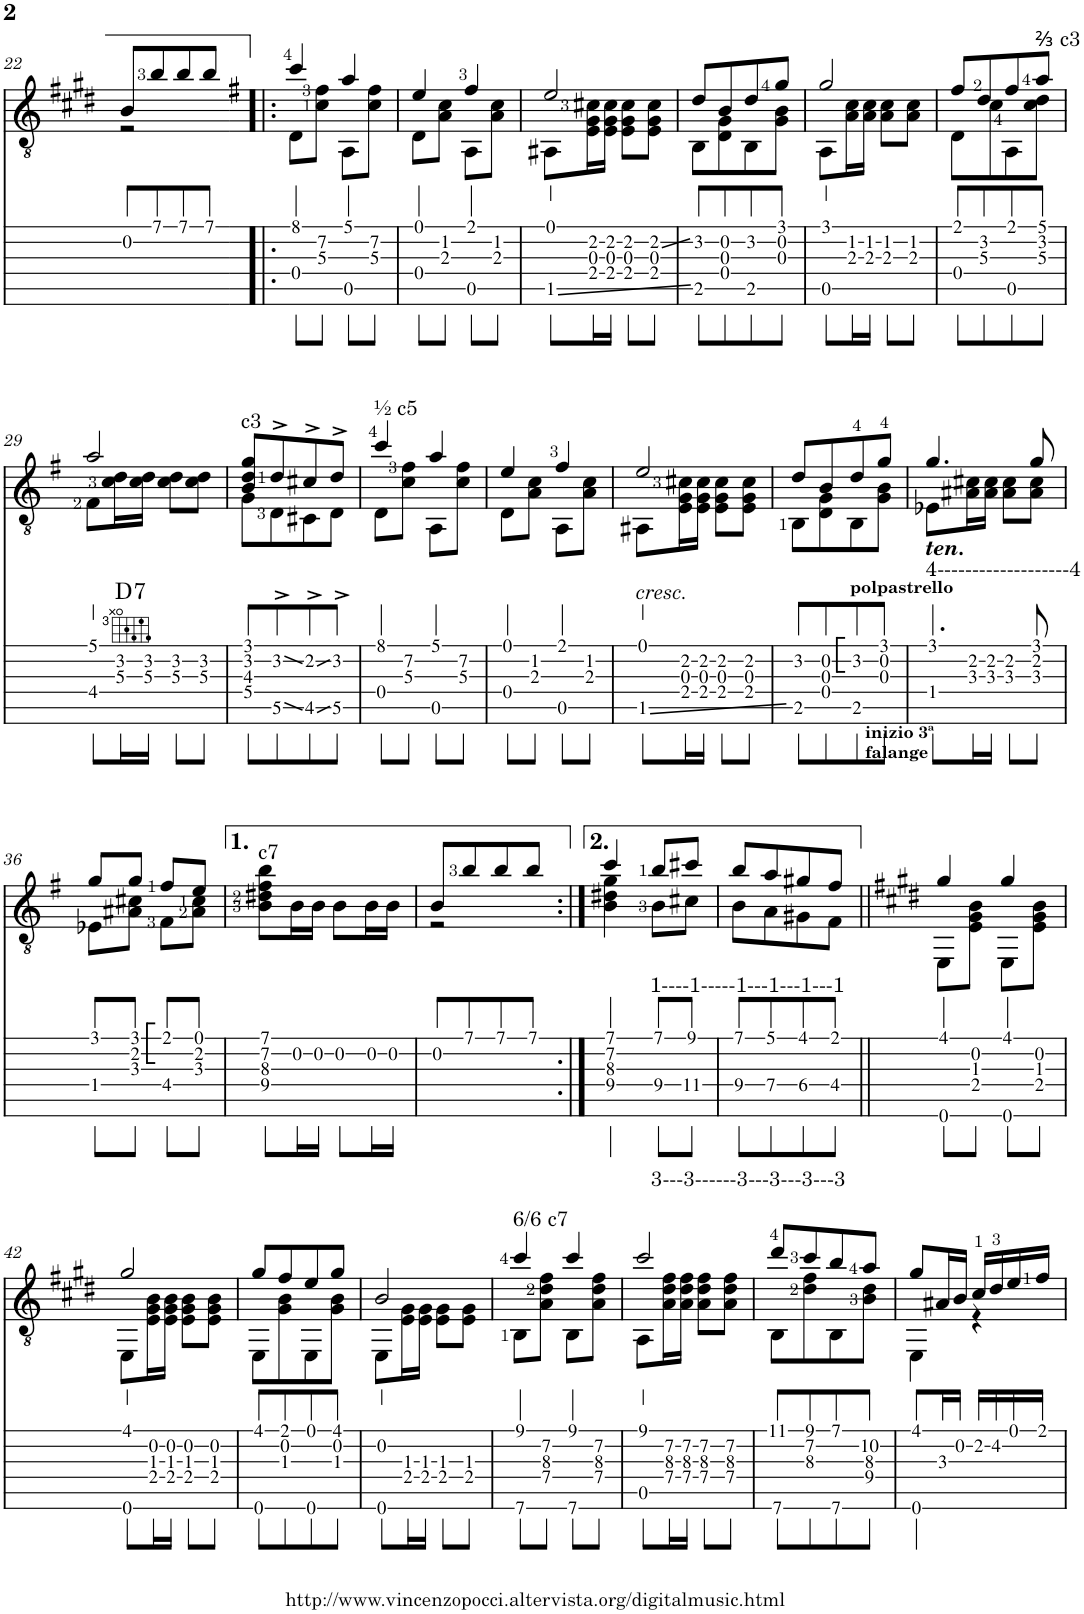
**kern	**harte	**kern
*part2	*part2	*part1
*staff2	*	*staff1
*I"Chitarra classica (Intavolatura)	*	*I"Classical Guitar
!!LO:PB:g=z
*	*	*clefGv2
*k[f#c#g#d#]	*	*k[f#c#g#d#]
*M2/4	*	*M2/4
=22	=22	=22
*^	*	*^
8B/L	2r	.	8B/L	2r
8b/	.	.	8b/	.
8b/	.	.	8b/	.
8b/J	.	.	8b/J	.
=23!|:	=23!|:	=23!|:	=23!|:	=23!|:
*k[f#]	*	*	*k[f#]	*
4cc/	8D\L	.	4cc/	8D\L
.	8c\ 8f#\J	.	.	8c\ 8f#\J
4a/	8AA\L	.	4a/	8AA\L
.	8c\ 8f#\J	.	.	8c\ 8f#\J
=24	=24	=24	=24	=24
4e/	8D\L	.	4e/	8D\L
.	8A\ 8c\J	.	.	8A\ 8c\J
4f#/	8AA\L	.	4f#/	8AA\L
.	8A\ 8c\J	.	.	8A\ 8c\J
=25	=25	=25	=25	=25
2e/	8AA#X\L	.	2e/	8AA#X\L
.	16E\ 16G\ 16c#X\L	.	.	16E\ 16G\ 16c#X\L
.	16E\ 16G\ 16c#\JJ	.	.	16E\ 16G\ 16c#\JJ
.	8E\ 8G\ 8c#\L	.	.	8E\ 8G\ 8c#\L
.	8E\ 8G\ 8c#\J	.	.	8E\ 8G\ 8c#\J
=26	=26	=26	=26	=26
8d/L	8BB\L	.	8d/L	8BB\L
8B/	8D\ 8G\	.	8B/	8D\ 8G\
8d/	8BB\	.	8d/	8BB\
8g/J	8G\ 8B\J	.	8g/J	8G\ 8B\J
=27	=27	=27	=27	=27
2g/	8AA\L	.	2g/	8AA\L
.	16A\ 16c\L	.	.	16A\ 16c\L
.	16A\ 16c\JJ	.	.	16A\ 16c\JJ
.	8A\ 8c\L	.	.	8A\ 8c\L
.	8A\ 8c\J	.	.	8A\ 8c\J
=28	=28	=28	=28	=28
8f#/L	8D\L	.	8f#/L	8D\L
8d/	8c\	.	8d/	8c\
8f#/	8AA\	.	8f#/	8AA\
!	!	!	!LO:TX:a:t=⅔ c3	!
8a/J	8c\ 8d\J	.	8a/J	8c\ 8d\J
!!LO:LB:g=z	!!
=29	=29	=29	=29	=29
!	!	!LO:H:kt=7	!	!
2a/	8F#\L	D:7	2a/	8F#\L
.	16c\ 16d\L	.	.	16c\ 16d\L
.	16c\ 16d\JJ	.	.	16c\ 16d\JJ
.	8c\ 8d\L	.	.	8c\ 8d\L
.	8c\ 8d\J	.	.	8c\ 8d\J
=30	=30	=30	=30	=30
!	!	!	!LO:TX:a:t=c3	!
8B/ 8d/ 8g/L	8G\L	.	8B/ 8d/ 8g/L	8G\L
8d^/	8D\	.	8d^/	8D\
8c#X^/	8C#X\	.	8c#X^/	8C#X\
8d^/J	8D\J	.	8d^/J	8D\J
=31	=31	=31	=31	=31
!	!	!	!LO:TX:a:t=½ c5	!
4cc/	8D\L	.	4cc/	8D\L
.	8c\ 8f#\J	.	.	8c\ 8f#\J
4a/	8AA\L	.	4a/	8AA\L
.	8c\ 8f#\J	.	.	8c\ 8f#\J
=32	=32	=32	=32	=32
4e/	8D\L	.	4e/	8D\L
.	8A\ 8c\J	.	.	8A\ 8c\J
4f#/	8AA\L	.	4f#/	8AA\L
.	8A\ 8c\J	.	.	8A\ 8c\J
=33	=33	=33	=33	=33
!LO:TX:a:i:t=cresc.	!	!	!	!
2e/	8AA#X\L	.	2e/	8AA#X\L
.	16E\ 16G\ 16c#X\L	.	.	16E\ 16G\ 16c#X\L
.	16E\ 16G\ 16c#\JJ	.	.	16E\ 16G\ 16c#\JJ
.	8E\ 8G\ 8c#\L	.	.	8E\ 8G\ 8c#\L
.	8E\ 8G\ 8c#\J	.	.	8E\ 8G\ 8c#\J
=34	=34	=34	=34	=34
8d/L	8BB\L	.	8d/L	8BB\L
8B/	8D\ 8G\	.	8B/	8D\ 8G\
!LO:TX:a:B:t=polpastrello	!	!	!	!
8d/	8BB\	.	8d/	8BB\
8g/J	8G\ 8B\J	.	8g/J	8G\ 8B\J
=35	=35	=35	=35	=35
!LO:TX:a:t=4-------------------4	!	!	!	!
!LO:TX:a:Bi:t=ten.	!	!	!	!
!LO:TX:b:B:t=inizio 3ª	!	!	!	!
!LO:TX:b:t=falange	!	!	!	!
4.g/	8E-X\L	.	4.g/	8E-X\L
.	16A#X\ 16c#X\L	.	.	16A#X\ 16c#X\L
.	16A#\ 16c#\JJ	.	.	16A#\ 16c#\JJ
.	8A#\ 8c#\L	.	.	8A#\ 8c#\L
8g/	8A#\ 8c#\J	.	8g/	8A#\ 8c#\J
!!LO:LB:g=z	!!
=36	=36	=36	=36	=36
*k[f#]	*	*	*k[f#]	*
8g/L	8E-X\L	.	8g/L	8E-X\L
8g/J	8A#X\ 8c#X\J	.	8g/J	8A#X\ 8c#X\J
8f#/L	8F#\L	.	8f#/L	8F#\L
8e/J	8A#\ 8c#\J	.	8e/J	8A#\ 8c#\J
=37	=37	=37	=37	=37
!	!	!	!LO:TX:a:t=c7	!
*v	*v	*	*	*
*	*	*v	*v
8B\ 8d#X\ 8f#\ 8b\L	.	8B\ 8d#X\ 8f#\ 8b\L
16B\L	.	16B\L
16B\JJ	.	16B\JJ
8B\L	.	8B\L
16B\L	.	16B\L
16B\JJ	.	16B\JJ
=38	=38	=38
*^	*	*^
8B/L	2r	.	8B/L	2r
8b/	.	.	8b/	.
8b/	.	.	8b/	.
8b/J	.	.	8b/J	.
=39:|!	=39:|!	=39:|!	=39:|!	=39:|!
4b/	4B\ 4d#X\ 4f#\	.	4cc/	4B\ 4d#X\ 4g\
!LO:TX:a:t=1----1-----1---1---1---1	!	!	!	!
!LO:TX:b:t=3---3------3---3---3---3	!	!	!	!
8b/L	8B\L	.	8b/L	8B\L
8cc#X/J	8c#X\J	.	8cc#X/J	8c#X\J
=40	=40	=40	=40	=40
8b/L	8B\L	.	8b/L	8B\L
8a/	8A\	.	8a/	8A\
8g#X/	8G#X\	.	8g#X/	8G#X\
8f#/J	8F#\J	.	8f#/J	8F#\J
=41||	=41||	=41||	=41||	=41||
*k[f#c#g#d#]	*	*	*k[f#c#g#d#]	*
4g#/	8EE\L	.	4g#/	8EE\L
.	8E\ 8G#\ 8B\J	.	.	8E\ 8G#\ 8B\J
4g#/	8EE\L	.	4g#/	8EE\L
.	8E\ 8G#\ 8B\J	.	.	8E\ 8G#\ 8B\J
!!LO:LB:g=z	!!
=42	=42	=42	=42	=42
2g#/	8EE\L	.	2g#/	8EE\L
.	16E\ 16G#\ 16B\L	.	.	16E\ 16G#\ 16B\L
.	16E\ 16G#\ 16B\JJ	.	.	16E\ 16G#\ 16B\JJ
.	8E\ 8G#\ 8B\L	.	.	8E\ 8G#\ 8B\L
.	8E\ 8G#\ 8B\J	.	.	8E\ 8G#\ 8B\J
=43	=43	=43	=43	=43
8g#/L	8EE\L	.	8g#/L	8EE\L
8f#/	8G#\ 8B\	.	8f#/	8G#\ 8B\
8e/	8EE\	.	8e/	8EE\
8g#/J	8G#\ 8B\J	.	8g#/J	8G#\ 8B\J
=44	=44	=44	=44	=44
2B/	8EE\L	.	2B/	8EE\L
.	16E\ 16G#\L	.	.	16E\ 16G#\L
.	16E\ 16G#\JJ	.	.	16E\ 16G#\JJ
.	8E\ 8G#\L	.	.	8E\ 8G#\L
.	8E\ 8G#\J	.	.	8E\ 8G#\J
=45	=45	=45	=45	=45
!	!	!	!LO:TX:a:t=6/6 c7	!
4cc#/	8BB\L	.	4cc#/	8BB\L
.	8A\ 8d#\ 8f#\J	.	.	8A\ 8d#\ 8f#\J
4cc#/	8BB\L	.	4cc#/	8BB\L
.	8A\ 8d#\ 8f#\J	.	.	8A\ 8d#\ 8f#\J
=46	=46	=46	=46	=46
2cc#/	8AA\L	.	2cc#/	8AA\L
.	16A\ 16d#\ 16f#\L	.	.	16A\ 16d#\ 16f#\L
.	16A\ 16d#\ 16f#\JJ	.	.	16A\ 16d#\ 16f#\JJ
.	8A\ 8d#\ 8f#\L	.	.	8A\ 8d#\ 8f#\L
.	8A\ 8d#\ 8f#\J	.	.	8A\ 8d#\ 8f#\J
=47	=47	=47	=47	=47
8dd#/L	8BB\L	.	8dd#/L	8BB\L
8cc#/	8d#\ 8f#\	.	8cc#/	8d#\ 8f#\
8b/	8BB\	.	8b/	8BB\
8a/J	8B\ 8d#\J	.	8a/J	8B\ 8d#\J
=48	=48	=48	=48	=48
8g#/L	4EE\	.	8g#/L	4EE\
16A#X/L	.	.	16A#X/L	.
16B/JJ	.	.	16B/JJ	.
16c#/LL	4r	.	16c#/LL	4r
16d#/	.	.	16d#/	.
16e/	.	.	16e/	.
16f#/JJ	.	.	16f#/JJ	.
*v	*v	*	*	*
*	*	*v	*v
=	=	=
*-	*-	*-
